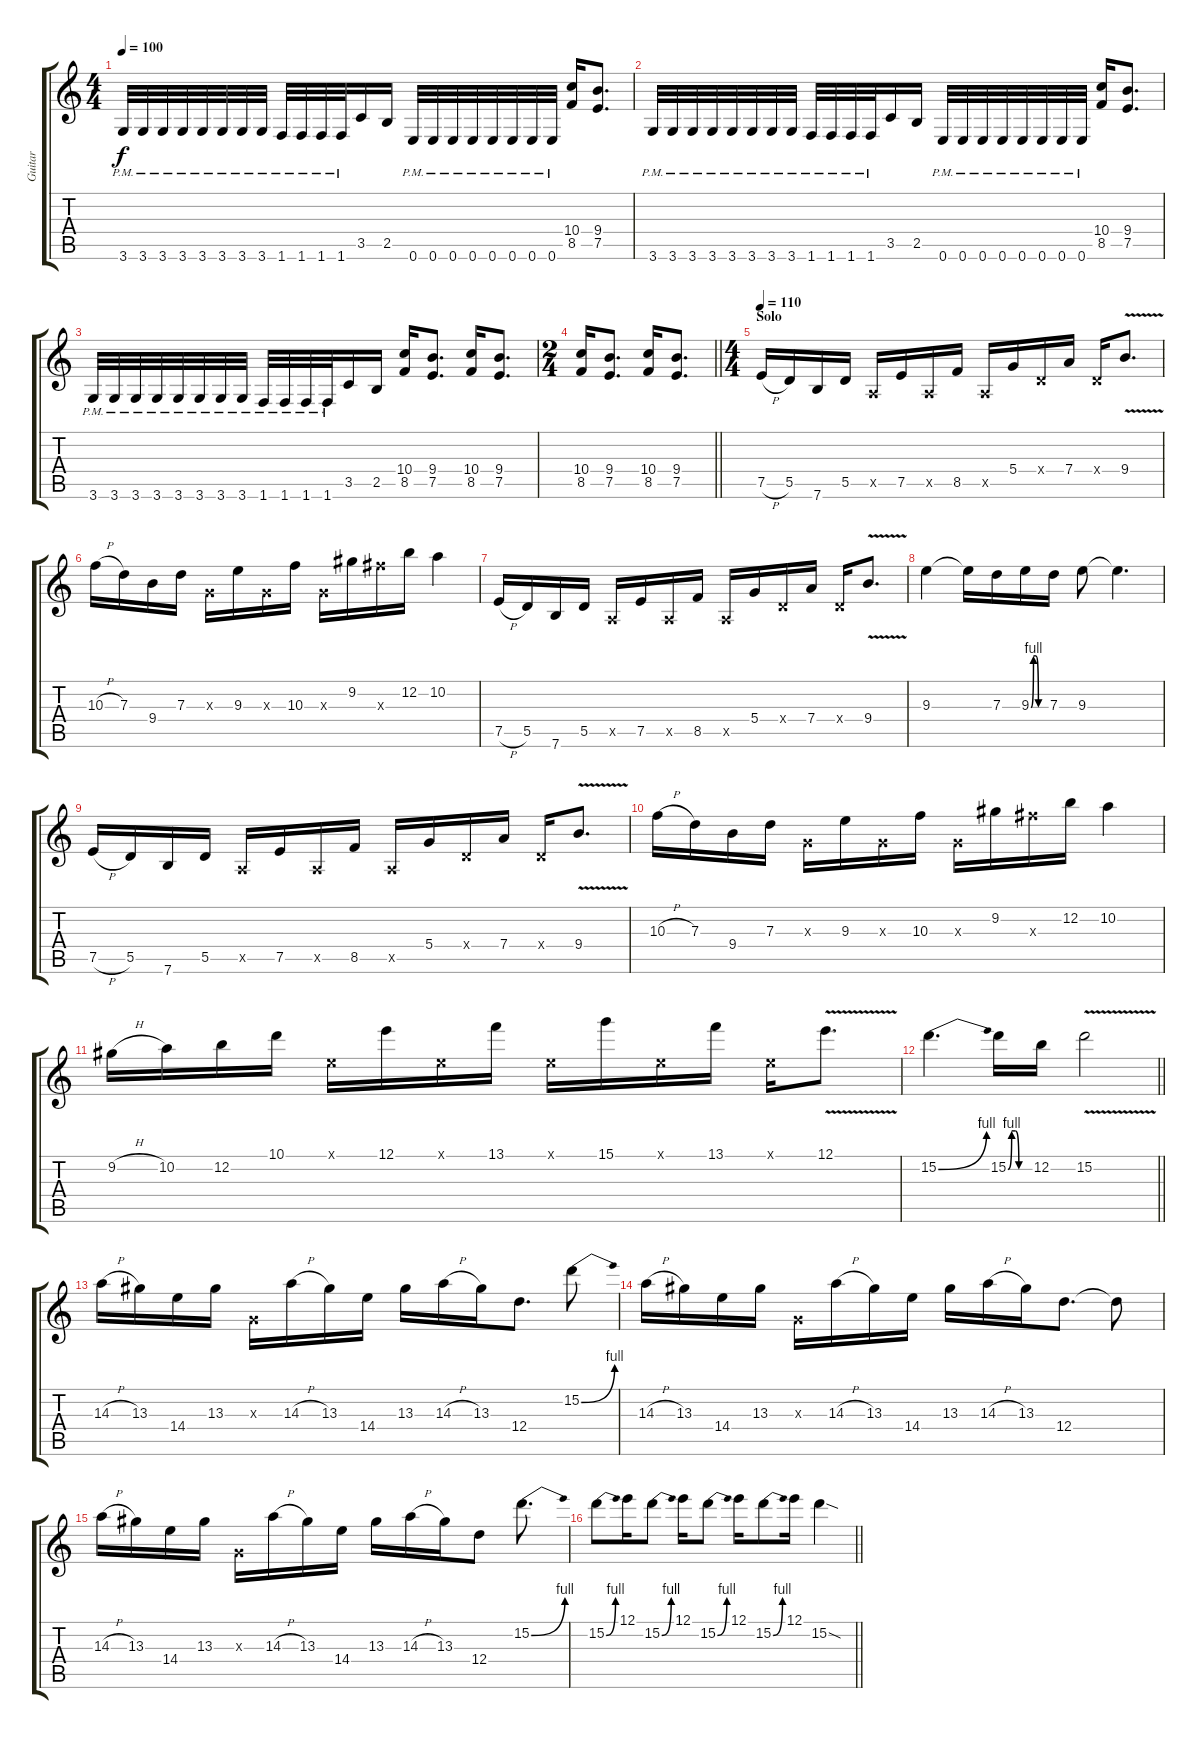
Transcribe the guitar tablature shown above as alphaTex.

\track ("Guitar" "Guitar") {instrument distortionguitar}
\staff {score tabs}
\tuning (E4 B3 G3 D3 A2 E2) {hide}
\ts (4 4)
\tempo 100
\clef g2
\ks c
3.6{pm}.32{dy f} 3.6{pm}.32 3.6{pm}.32 3.6{pm}.32 3.6{pm}.32 3.6{pm}.32 3.6{pm}.32 3.6{pm}.32 1.6{pm}.32 1.6{pm}.32 1.6{pm}.32 1.6{pm}.32 3.5.16 2.5.16 0.6{pm}.32 0.6{pm}.32 0.6{pm}.32 0.6{pm}.32 0.6{pm}.32 0.6{pm}.32 0.6{pm}.32 0.6{pm}.32 (10.4 8.5).16 (9.4 7.5).8{d} |
3.6{pm}.32 3.6{pm}.32 3.6{pm}.32 3.6{pm}.32 3.6{pm}.32 3.6{pm}.32 3.6{pm}.32 3.6{pm}.32 1.6{pm}.32 1.6{pm}.32 1.6{pm}.32 1.6{pm}.32 3.5.16 2.5.16 0.6{pm}.32 0.6{pm}.32 0.6{pm}.32 0.6{pm}.32 0.6{pm}.32 0.6{pm}.32 0.6{pm}.32 0.6{pm}.32 (10.4 8.5).16 (9.4 7.5).8{d} |
3.6{pm}.32 3.6{pm}.32 3.6{pm}.32 3.6{pm}.32 3.6{pm}.32 3.6{pm}.32 3.6{pm}.32 3.6{pm}.32 1.6{pm}.32 1.6{pm}.32 1.6{pm}.32 1.6{pm}.32 3.5.16 2.5.16 (10.4 8.5).16 (9.4 7.5).8{d} (10.4 8.5).16 (9.4 7.5).8{d} |
\ts (2 4)
\barLineRight lightlight
(10.4 8.5).16 (9.4 7.5).8{d} (10.4 8.5).16 (9.4 7.5).8{d} |
\ts (4 4)
\section ("" "Solo")
\tempo 110
7.5{h}.16 5.5.16 7.6.16 5.5.16 0.5{x}.16 7.5.16 0.5{x}.16 8.5.16 0.5{x}.16 5.4.16 0.4{x}.16 7.4.16 0.4{x}.16 9.4{v}.8{d} |
10.3{h}.16 7.3.16 9.4.16 7.3.16 0.3{x}.16 9.3.16 0.3{x}.16 10.3.16 0.3{x}.16 9.2.16 11.3{x}.16 12.2.16 10.2.4 |
7.5{h}.16 5.5.16 7.6.16 5.5.16 0.5{x}.16 7.5.16 0.5{x}.16 8.5.16 0.5{x}.16 5.4.16 0.4{x}.16 7.4.16 0.4{x}.16 9.4{v}.8{d} |
9.3.4 9.3{t}.16 7.3.16 9.3{be (custom 0 0 10 4 20 4 30 0 60 0)}.16 7.3.16 9.3.8 9.3{t}.4{d} |
7.5{h}.16 5.5.16 7.6.16 5.5.16 0.5{x}.16 7.5.16 0.5{x}.16 8.5.16 0.5{x}.16 5.4.16 0.4{x}.16 7.4.16 0.4{x}.16 9.4{v}.8{d} |
10.3{h}.16 7.3.16 9.4.16 7.3.16 0.3{x}.16 9.3.16 0.3{x}.16 10.3.16 0.3{x}.16 9.2.16 11.3{x}.16 12.2.16 10.2.4 |
9.2{h}.16 10.2.16 12.2.16 10.1.16 0.1{x}.16 12.1.16 0.1{x}.16 13.1.16 0.1{x}.16 15.1.16 0.1{x}.16 13.1.16 0.1{x}.16 12.1{v}.8{d} |
\barLineRight lightlight
15.2{be (bend 0 0 60 4)}.4{d} 15.2{be (custom 0 0 10 4 20 4 30 0 60 0)}.16 12.2.16 15.2{v}.2 |
14.3{h}.16 13.3.16 14.4.16 13.3.16 0.3{x}.16 14.3{h}.16 13.3.16 14.4.16 13.3.16 14.3{h}.16 13.3.16 12.4.8{d} 15.2{be (bend 0 0 60 4)}.8 |
14.3{h}.16 13.3.16 14.4.16 13.3.16 0.3{x}.16 14.3{h}.16 13.3.16 14.4.16 13.3.16 14.3{h}.16 13.3.16 12.4.8{d} 12.4{t}.8 |
14.3{h}.16 13.3.16 14.4.16 13.3.16 0.3{x}.16 14.3{h}.16 13.3.16 14.4.16 13.3.16 14.3{h}.16 13.3.16 12.4.8 15.2{be (bend 0 0 60 4)}.8{d} |
\barLineRight lightlight
15.2{be (bend 0 0 60 4)}.8 12.1.16 15.2{be (bend 0 0 60 4)}.8 12.1.16 15.2{be (bend 0 0 60 4)}.8 12.1.16 15.2{be (bend 0 0 60 4)}.8 12.1.16 15.2{sod}.4
